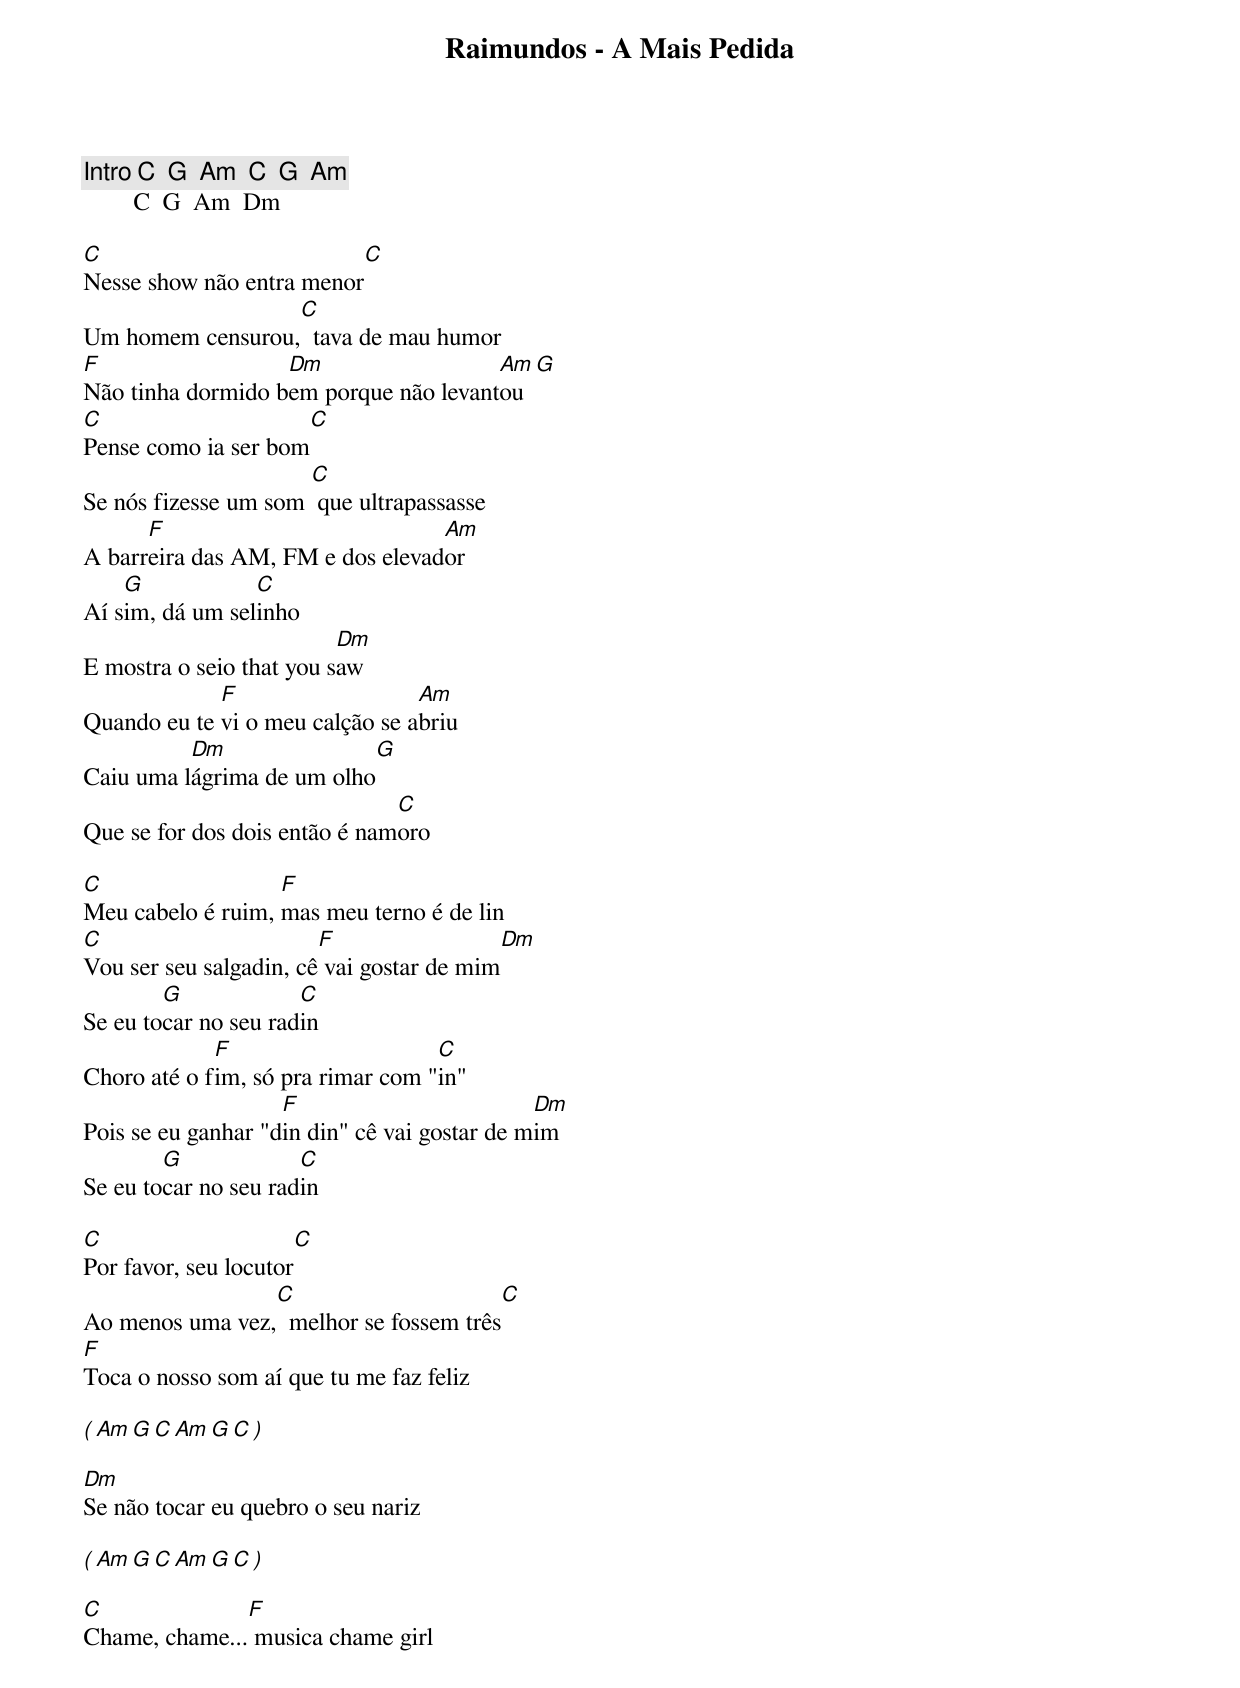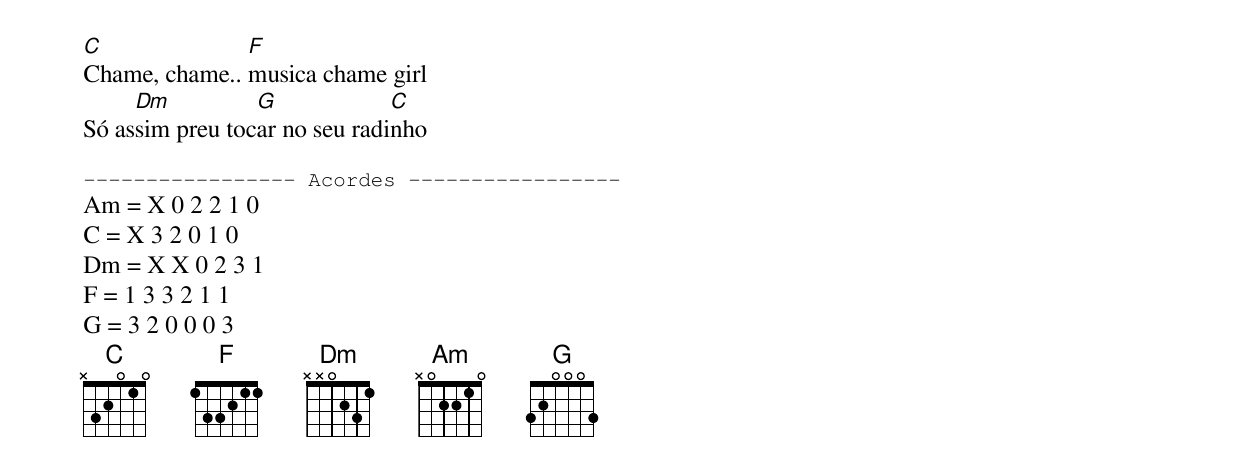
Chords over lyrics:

Raimundos - A Mais Pedida

[Intro] C  G  Am  C  G  Am
        C  G  Am  Dm

C                            C
Nesse show não entra menor
                  C
Um homem censurou,  tava de mau humor
F                  Dm                  Am   G
Não tinha dormido bem porque não levantou
C                      C
Pense como ia ser bom
                      C
Se nós fizesse um som  que ultrapassasse
      F                           Am
A barreira das AM, FM e dos elevador
    G            C
Aí sim, dá um selinho
                          Dm
E mostra o seio that you saw
             F                   Am
Quando eu te vi o meu calção se abriu
          Dm                      G
Caiu uma lágrima de um olho
                               C
Que se for dos dois então é namoro

C                  F
Meu cabelo é ruim, mas meu terno é de lin
C                       F                 Dm
Vou ser seu salgadin, cê vai gostar de mim
        G             C
Se eu tocar no seu radin
             F                     C
Choro até o fim, só pra rimar com "in"
                    F                         Dm
Pois se eu ganhar "din din" cê vai gostar de mim
        G             C
Se eu tocar no seu radin

C                       C
Por favor, seu locutor
                 C                       C
Ao menos uma vez,  melhor se fossem três
F
Toca o nosso som aí que tu me faz feliz

( Am  G  C  Am  G  C )

Dm
Se não tocar eu quebro o seu nariz

( Am  G  C  Am  G  C )

C              F
Chame, chame... musica chame girl
C              F
Chame, chame.. musica chame girl
     Dm          G             C
Só assim preu tocar no seu radinho

----------------- Acordes -----------------
Am = X 0 2 2 1 0
C = X 3 2 0 1 0
Dm = X X 0 2 3 1
F = 1 3 3 2 1 1
G = 3 2 0 0 0 3
